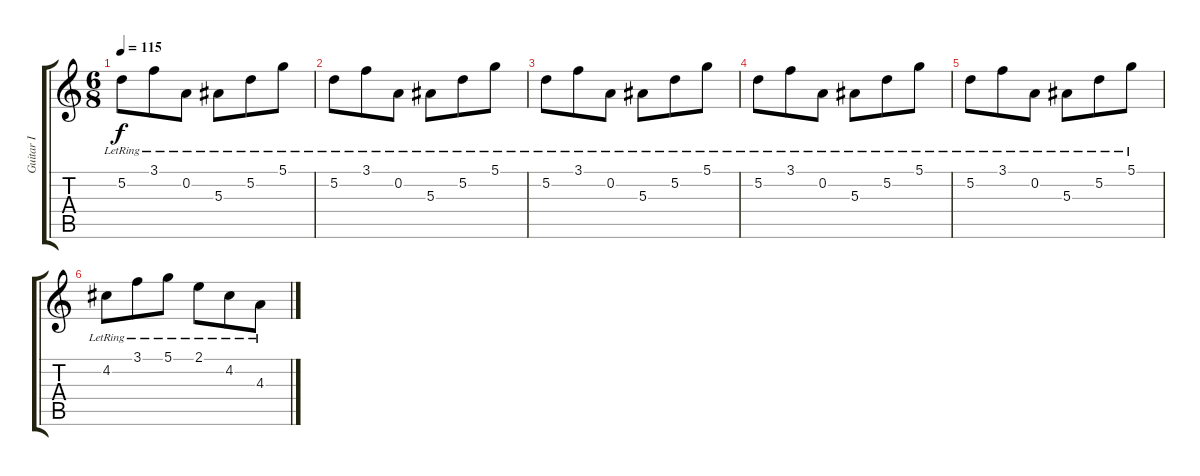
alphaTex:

\track ("Guitar I" "Guitar I") {instrument electricguitarclean}
\staff {score tabs}
\tuning (D4 A3 F3 C3 G2 C2) {hide}
\ts (6 8)
\tempo 115
\clef g2
\ks c
5.2{lr}.8{dy f} 3.1{lr}.8 0.2{lr}.8 5.3{lr}.8 5.2{lr}.8 5.1{lr}.8 |
5.2{lr}.8 3.1{lr}.8 0.2{lr}.8 5.3{lr}.8 5.2{lr}.8 5.1{lr}.8 |
5.2{lr}.8 3.1{lr}.8 0.2{lr}.8 5.3{lr}.8 5.2{lr}.8 5.1{lr}.8 |
5.2{lr}.8 3.1{lr}.8 0.2{lr}.8 5.3{lr}.8 5.2{lr}.8 5.1{lr}.8 |
5.2{lr}.8 3.1{lr}.8 0.2{lr}.8 5.3{lr}.8 5.2{lr}.8 5.1{lr}.8 |
4.2{lr}.8 3.1{lr}.8 5.1{lr}.8 2.1{lr}.8 4.2{lr}.8 4.3{lr}.8
